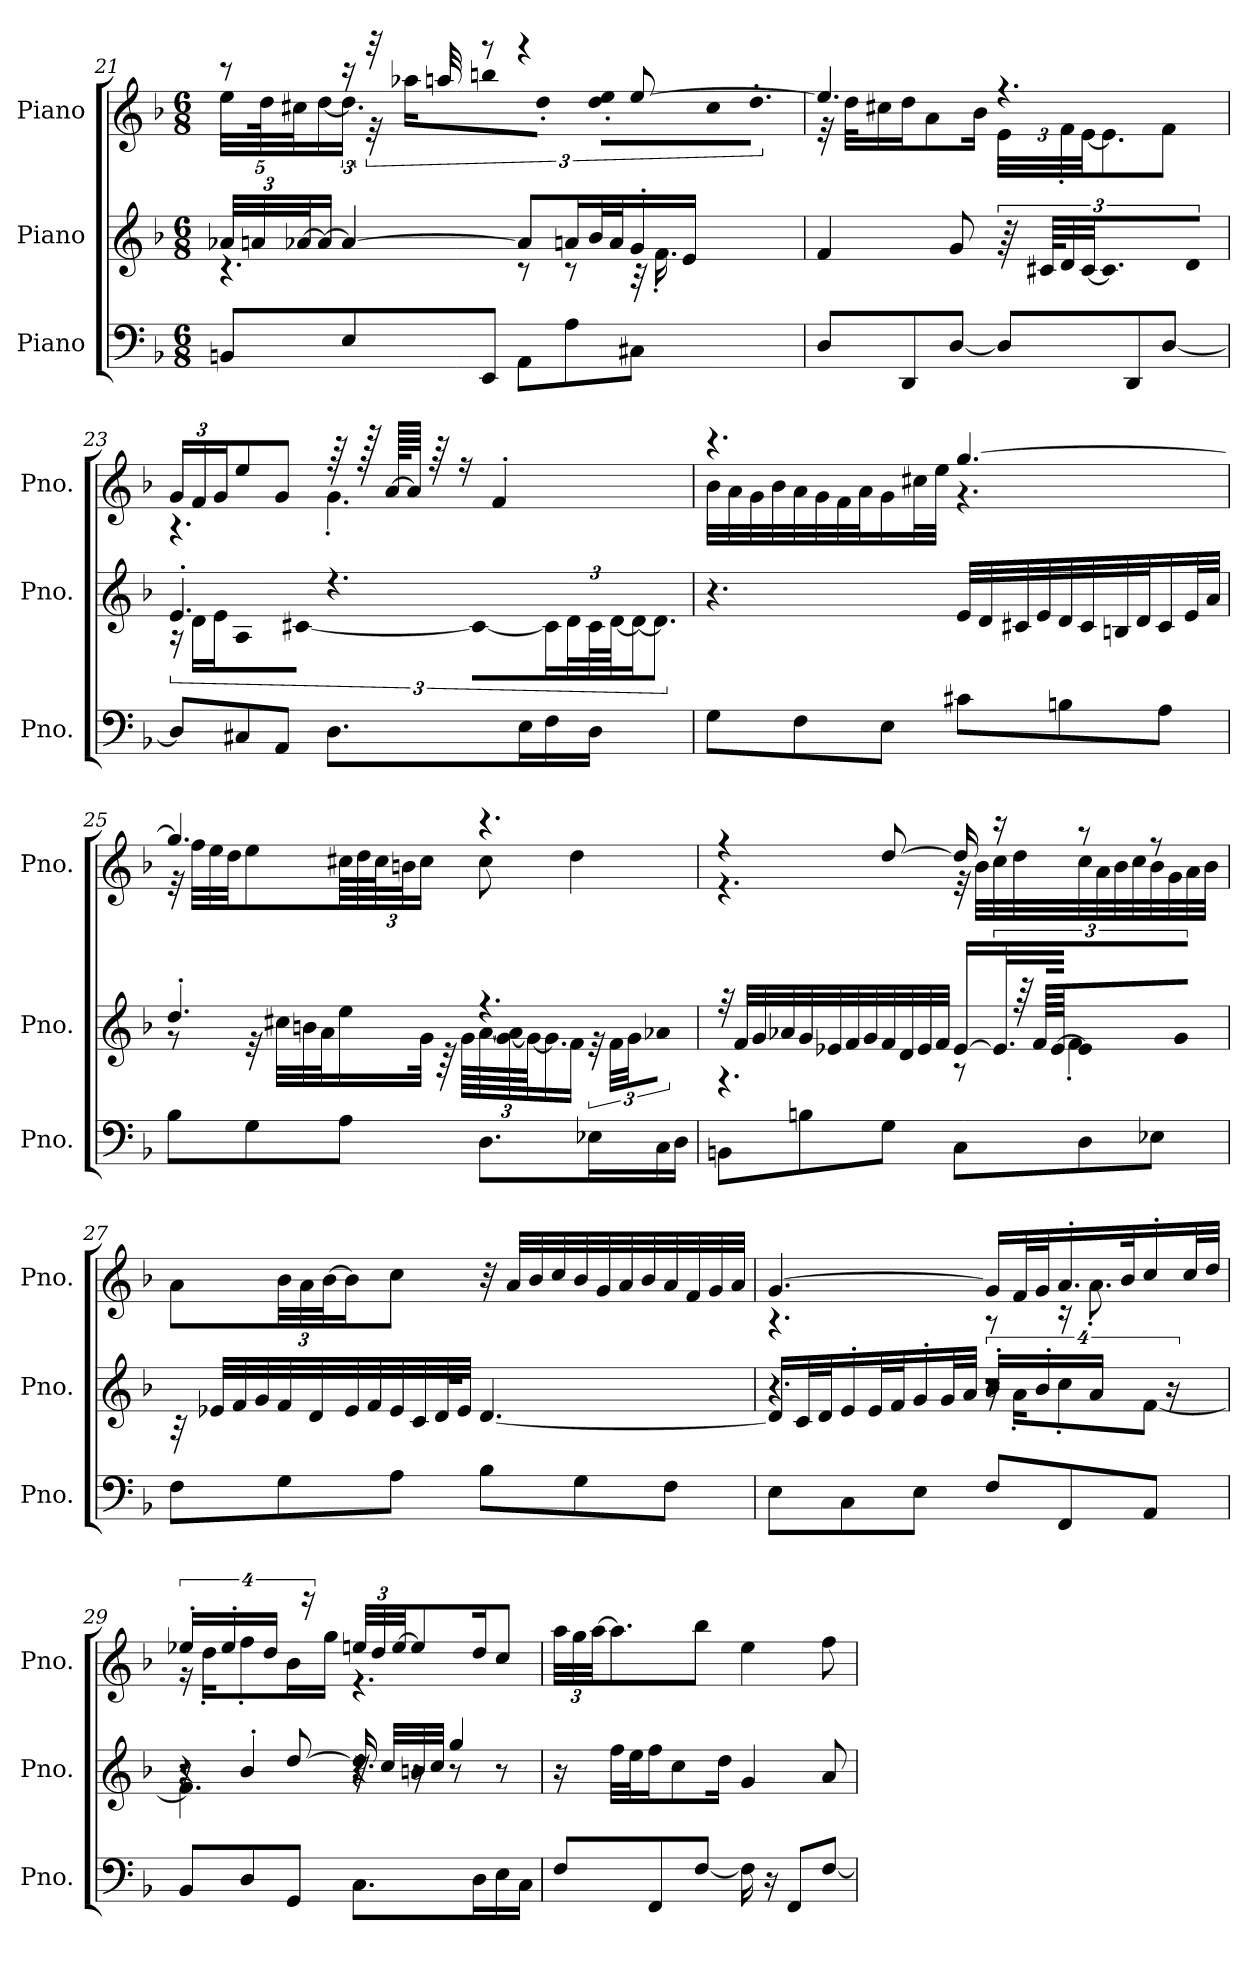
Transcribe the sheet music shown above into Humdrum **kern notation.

**kern	**kern	**kern
*part3	*part2	*part1
*staff3	*staff2	*staff1
*I"Piano	*I"Piano	*I"Piano
*I'Pno.	*I'Pno.	*I'Pno.
!!LO:LB:g=z
*clefF4	*clefG2	*clefG2
*k[b-]	*k[b-]	*k[b-]
*M6/8	*M6/8	*M6/8
=21	=21	=21
*	*	*^
*	*Xbrackettup	*	*Xbrackettup
*	*^	*	*
8BBn/L	48a-X/LLL	4.r	8r	40ee\LLL
.	48an/	.	.	.
.	.	.	.	80dd\K
.	.	.	.	40cc#X\J
.	[48a-X/J	.	.	.
.	16a-/JJ_	.	.	[16dd\
*	*	*	*	*brackettup
8E/	4a-/_	.	16r	24.dd\JJ]
.	.	.	32r	48r
.	.	.	.	24aa-X\LL
.	.	.	32aan/	.
8EE/J	.	.	8r	16bbn\
.	.	.	.	16dd'\JJ
8AA\L	8a-/L]	8r	4r	8dd\' 8ee\'L
8A\	16an/L	8r	.	16cc#\K
.	32b-/L	.	.	8.dd'\J
.	32a/J	.	.	.
8C#X\J	16g'/	32r	[8ee/	.
.	.	16.f'\	.	.
.	16e/JJ	.	.	.
*	*v	*v	*	*
=22	=22	=22	=22
8D/L	4f/	4.ee/]	32r
.	.	.	32dd\KLL
.	.	.	16cc#X\
8DD/	.	.	16dd\J
.	.	.	8a\
[8D/J	8g/	.	.
.	.	.	16b-\Jk
*	*brackettup	*	*Xbrackettup
8D/L]	96r	4.r	48e\LLL
.	96c#X/KLLL	.	.
.	48d/	.	48f'\
.	[48c#/JJ	.	[48e\JJ
.	8.c#/]	.	8.e\]
8DD/	.	.	.
[8D/J	8d/J	.	8f\J
!!LO:LB:g=z	!!
=23	=23	=23	=23
*	*^	*	*
8D/L]	4.e'/	24r	24g/LL	4.r
.	.	24d\LL	24f/	.
.	.	24e\J	24g/J	.
8C#X/	.	8A\	8ee/	.
8AA/J	.	[8c#X\J	8g/J	.
8.D\L	4.r	16c#\LL_	64r	4.g'\
.	.	.	128r	.
.	.	.	[128a/KLLLL	.
.	.	.	64a/JJJJ]	.
.	.	.	64r	.
*	*	*Xbrackettup	*	*
.	.	24c#\]	16r	.
.	.	48d\L	.	.
.	.	96c#\L	4f'/	.
.	.	[96d\JJ	.	.
.	.	24d\J_	.	.
16E\L	.	8.d\J]	.	.
16F\	.	.	.	.
16D\JJ	.	.	.	.
*	*v	*v	*	*
!!LO:PB:g=z	!!
=24	=24	=24	=24
8G\L	4.r	4.r	32b-\LLL
.	.	.	32a\
.	.	.	32g\
.	.	.	32b-\
8F\	.	.	32a\
.	.	.	32g\
.	.	.	32f\
.	.	.	32a\J
8E\J	.	.	16g\
.	.	.	32cc#X\L
.	.	.	32ee\JJJ
8c#X\L	32e/LLL	[4.gg/	4.r
.	32d/	.	.
.	32c#X/	.	.
.	32e/	.	.
8Bn\	32d/	.	.
.	32c#/	.	.
.	32Bn/	.	.
.	32d/J	.	.
8A\J	16c#/	.	.
.	32e/L	.	.
.	32a/JJJ	.	.
!!LO:LB:g=z	!!
=25	=25	=25	=25
*	*^	*	*
8B-\L	4.dd'/	8r	4.gg/]	32r
.	.	.	.	32ff\LLL
.	.	.	.	32ee\
.	.	.	.	32dd\JJ
8G\	.	32r	.	8ee\
.	.	32cc#X\LLL	.	.
.	.	32bn\	.	.
.	.	32a\J	.	.
8A\J	.	16ee\	.	64cc#X\LLL
.	.	.	.	64dd\
.	.	.	.	96cc#\J
.	.	.	.	48bn\J
.	.	32g\JJk	.	16cc#\JJ
.	.	64r	.	.
.	.	64g\LLLL	.	.
8.D\L	4.r	[96a\	4.r	8cc#\
.	.	[96g\ 96a\]	.	.
.	.	96g\JJ_	.	.
.	.	16.g\]	.	.
.	.	16f\JJ	.	4dd\
*	*	*brackettup	*	*
16E-X\L	.	48r	.	.
.	.	48f\LLL	.	.
.	.	48g\JJ	.	.
16C\	.	8a-X\J	.	.
16D\JJ	.	.	.	.
!!LO:LB:g=z	!!
=26	=26	=26	=26	=26
8BBn\L	32r	4.r	4r	4.r
.	32f/LLL	.	.	.
.	32g/	.	.	.
.	32a-X/	.	.	.
8Bn\	32g/	.	.	.
.	32e-X/	.	.	.
.	32f/	.	.	.
.	32g/	.	.	.
8G\J	32f/	.	[8dd/	.
.	32d/	.	.	.
.	32e-/	.	.	.
.	32f/JJJ	.	.	.
8C\L	[16e-/LL	8r	16dd/]	32r
.	.	.	.	32b-\LLL
.	48.e-/JJk]	.	16r	32cc\
.	96r	.	.	32dd\
.	96f/LLLL	.	.	.
.	[96e-/JJJ	.	.	.
8D\	8e-/]	4f'\	8r	32cc\
.	.	.	.	32a\
.	.	.	.	32b-\
.	.	.	.	32cc\
8E-X\J	8g/J	.	8r	32b-\
.	.	.	.	32g\
.	.	.	.	32a\
.	.	.	.	32b-\JJJ
*	*	*	*v	*v
!!LO:LB:g=z
=27	=27	=27	=27
8F\L	2.r	32r	8a\L
.	.	32e-X/LLL	.
.	.	32f/	.
.	.	32g/	.
8G\	.	32f/	48b-\LL
.	.	.	48a\
.	.	32d/	.
.	.	.	[48b-\J
.	.	32e-/	16b-\J]
.	.	32f/	.
8A\J	.	32e-/	8cc\J
.	.	32c/	.
.	.	32d/	.
.	.	32e-/JJJ	.
8B-\L	.	[4.d/	32r
.	.	.	32a/LLL
.	.	.	32b-/
.	.	.	32cc/
8G\	.	.	32b-/
.	.	.	32g/
.	.	.	32a/
.	.	.	32b-/
8F\J	.	.	32a/
.	.	.	32f/
.	.	.	32g/
.	.	.	32a/JJJ
=28	=28	=28	=28
*	*	*^	*^
8E\L	2.r	4.r	16d/LL]	[4.g/	4.r
.	.	.	32c/L	.	.
.	.	.	32d/J	.	.
8C\	.	.	16e'/	.	.
.	.	.	32e/L	.	.
.	.	.	32f/J	.	.
8E\J	.	.	16g'/	.	.
.	.	.	32g/L	.	.
.	.	.	32a/JJJ	.	.
8F/L	.	16r	32%3b-'/L	16g/LL]	8r
.	.	16a'\KL	.	32f/L	.
.	.	.	32%3b-'/	32g/J	.
8FF/	.	8cc'\	.	16.a'/	16r
.	.	.	32%3a/J	.	8.a'\
.	.	.	.	32b-/K	.
8AA/J	.	[8f\J	.	16cc'/	.
.	.	.	32%3r	.	.
.	.	.	.	32cc/L	.
.	.	.	.	32dd/JJJ	.
!!LO:PB:g=z	!!
=29	=29	=29	=29	=29	=29
*	*	*	*	*brackettup	*
8BB-/L	4r	4.f\]	8r	32%3ee-X'/L	16r
.	.	.	.	.	16dd'\KL
.	.	.	.	32%3ee-'/	.
8D/	.	.	4b-'/	.	8ff'\
.	.	.	.	32%3dd/J	.
8GG/J	[8dd/	.	.	.	16b-\L
.	.	.	.	32%3r	.
.	.	.	.	.	16gg\JJ
*	*	*	*	*Xbrackettup	*
8.C\L	16dd/]	4.r	32r	48een/LLL	4.r
.	.	.	.	48dd/	.
.	.	.	32cc/LLL	.	.
.	.	.	.	[48ee/JJ	.
.	16r	.	32bn/	8ee/]	.
.	.	.	32cc/JJJ	.	.
.	8r	.	4gg/	.	.
16D\L	.	.	.	16dd/K	.
16E\	8r	.	.	8cc/J	.
16C\JJ	.	.	.	.	.
*	*v	*v	*v	*	*
*	*	*v	*v
=30	=30	=30
8F/L	16r	48aa\LLL
.	.	48gg\
.	.	[48aa\JJ
.	32ff\LLL	8.aa\]
.	32ee\J	.
8FF/	16ff\J	.
.	8cc\	.
[8F/J	.	8bb-\J
.	16dd\Jk	.
16F\]	4g/	4ee\
16r	.	.
8FF/L	.	.
[8F/J	8a/	8ff\
=	=	=
*-	*-	*-
